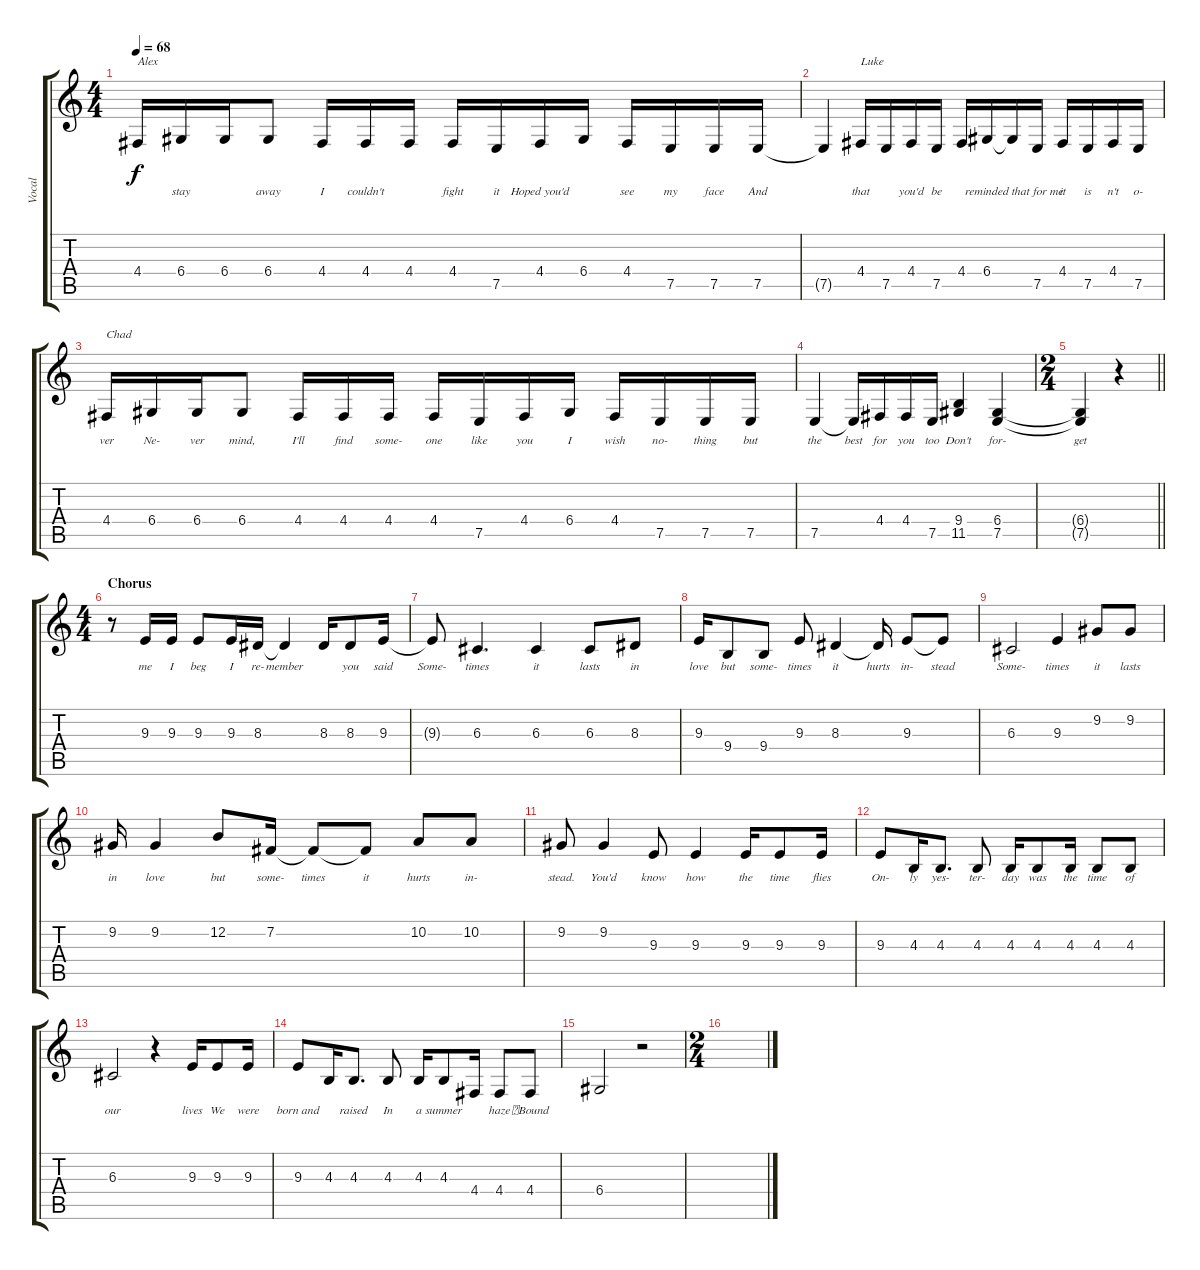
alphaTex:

\track ("Vocal" "Vocal") {instrument clarinet}
\staff {score tabs}
\tuning (E4 B3 G3 D3 A2 E2) {hide}
\ts (4 4)
\tempo 68
\clef g2
\ks c
4.4.16{txt "Alex" lyrics (0 "") lyrics (1 "") lyrics (2 "") lyrics (3 "") lyrics (4 "") dy f} 6.4.16{lyrics (0 "stay") lyrics (1 "") lyrics (2 "") lyrics (3 "") lyrics (4 "")} 6.4.16{lyrics (0 "") lyrics (1 "") lyrics (2 "") lyrics (3 "") lyrics (4 "")} 6.4.8{lyrics (0 "away") lyrics (1 "") lyrics (2 "") lyrics (3 "") lyrics (4 "")} 4.4.16{lyrics (0 "I") lyrics (1 "") lyrics (2 "") lyrics (3 "") lyrics (4 "")} 4.4.16{lyrics (0 "couldn't") lyrics (1 "") lyrics (2 "") lyrics (3 "") lyrics (4 "")} 4.4.16{lyrics (0 "") lyrics (1 "") lyrics (2 "") lyrics (3 "") lyrics (4 "")} 4.4.16{lyrics (0 "fight") lyrics (1 "") lyrics (2 "") lyrics (3 "") lyrics (4 "")} 7.5.16{lyrics (0 "it") lyrics (1 "") lyrics (2 "") lyrics (3 "") lyrics (4 "")} 4.4.16{lyrics (0 "Hoped you'd") lyrics (1 "") lyrics (2 "") lyrics (3 "") lyrics (4 "")} 6.4.16{lyrics (0 "") lyrics (1 "") lyrics (2 "") lyrics (3 "") lyrics (4 "")} 4.4.16{lyrics (0 "see") lyrics (1 "") lyrics (2 "") lyrics (3 "") lyrics (4 "")} 7.5.16{lyrics (0 "my") lyrics (1 "") lyrics (2 "") lyrics (3 "") lyrics (4 "")} 7.5.16{lyrics (0 "face") lyrics (1 "") lyrics (2 "") lyrics (3 "") lyrics (4 "")} 7.5.16{lyrics (0 "And") lyrics (1 "") lyrics (2 "") lyrics (3 "") lyrics (4 "")} |
7.5{t}.4{lyrics (0 "") lyrics (1 "") lyrics (2 "") lyrics (3 "") lyrics (4 "")} 4.4.16{txt "Luke" lyrics (0 "that") lyrics (1 "") lyrics (2 "") lyrics (3 "") lyrics (4 "")} 7.5.16{lyrics (0 "") lyrics (1 "") lyrics (2 "") lyrics (3 "") lyrics (4 "")} 4.4.16{lyrics (0 "you'd") lyrics (1 "") lyrics (2 "") lyrics (3 "") lyrics (4 "")} 7.5.16{lyrics (0 "be") lyrics (1 "") lyrics (2 "") lyrics (3 "") lyrics (4 "")} 4.4.16{lyrics (0 "") lyrics (1 "") lyrics (2 "") lyrics (3 "") lyrics (4 "")} 6.4.16{lyrics (0 "reminded") lyrics (1 "") lyrics (2 "") lyrics (3 "") lyrics (4 "")} 6.4{t}.16{lyrics (0 "") lyrics (1 "") lyrics (2 "") lyrics (3 "") lyrics (4 "")} 7.5.16{lyrics (0 "that for me") lyrics (1 "") lyrics (2 "") lyrics (3 "") lyrics (4 "")} 4.4.16{lyrics (0 "it") lyrics (1 "") lyrics (2 "") lyrics (3 "") lyrics (4 "")} 7.5.16{lyrics (0 "is") lyrics (1 "") lyrics (2 "") lyrics (3 "") lyrics (4 "")} 4.4.16{lyrics (0 "n't") lyrics (1 "") lyrics (2 "") lyrics (3 "") lyrics (4 "")} 7.5.16{lyrics (0 "o-") lyrics (1 "") lyrics (2 "") lyrics (3 "") lyrics (4 "")} |
4.4.16{txt "Chad" lyrics (0 "ver") lyrics (1 "") lyrics (2 "") lyrics (3 "") lyrics (4 "")} 6.4.16{lyrics (0 "Ne-") lyrics (1 "") lyrics (2 "") lyrics (3 "") lyrics (4 "")} 6.4.16{lyrics (0 "ver") lyrics (1 "") lyrics (2 "") lyrics (3 "") lyrics (4 "")} 6.4.8{lyrics (0 "mind,") lyrics (1 "") lyrics (2 "") lyrics (3 "") lyrics (4 "")} 4.4.16{lyrics (0 "I'll") lyrics (1 "") lyrics (2 "") lyrics (3 "") lyrics (4 "")} 4.4.16{lyrics (0 "find") lyrics (1 "") lyrics (2 "") lyrics (3 "") lyrics (4 "")} 4.4.16{lyrics (0 "some-") lyrics (1 "") lyrics (2 "") lyrics (3 "") lyrics (4 "")} 4.4.16{lyrics (0 "one") lyrics (1 "") lyrics (2 "") lyrics (3 "") lyrics (4 "")} 7.5.16{lyrics (0 "like") lyrics (1 "") lyrics (2 "") lyrics (3 "") lyrics (4 "")} 4.4.16{lyrics (0 "you") lyrics (1 "") lyrics (2 "") lyrics (3 "") lyrics (4 "")} 6.4.16{lyrics (0 "I") lyrics (1 "") lyrics (2 "") lyrics (3 "") lyrics (4 "")} 4.4.16{lyrics (0 "wish") lyrics (1 "") lyrics (2 "") lyrics (3 "") lyrics (4 "")} 7.5.16{lyrics (0 "no-") lyrics (1 "") lyrics (2 "") lyrics (3 "") lyrics (4 "")} 7.5.16{lyrics (0 "thing") lyrics (1 "") lyrics (2 "") lyrics (3 "") lyrics (4 "")} 7.5.16{lyrics (0 "but") lyrics (1 "") lyrics (2 "") lyrics (3 "") lyrics (4 "")} |
7.5.4{lyrics (0 "the") lyrics (1 "") lyrics (2 "") lyrics (3 "") lyrics (4 "")} 7.5{t}.16{lyrics (0 "best") lyrics (1 "") lyrics (2 "") lyrics (3 "") lyrics (4 "")} 4.4.16{lyrics (0 "for") lyrics (1 "") lyrics (2 "") lyrics (3 "") lyrics (4 "")} 4.4.16{lyrics (0 "you") lyrics (1 "") lyrics (2 "") lyrics (3 "") lyrics (4 "")} 7.5.16{lyrics (0 "too") lyrics (1 "") lyrics (2 "") lyrics (3 "") lyrics (4 "")} (9.4 11.5).4{lyrics (0 "Don't") lyrics (1 "") lyrics (2 "") lyrics (3 "") lyrics (4 "")} (6.4 7.5).4{lyrics (0 "for-") lyrics (1 "") lyrics (2 "") lyrics (3 "") lyrics (4 "")} |
\ts (2 4)
\barLineRight lightlight
(6.4{t} 7.5{t}).4{lyrics (0 "get") lyrics (1 "") lyrics (2 "") lyrics (3 "") lyrics (4 "")} r.4 |
\ts (4 4)
\section ("" "Chorus")
r.8 9.3.16{lyrics (0 "me") lyrics (1 "") lyrics (2 "") lyrics (3 "") lyrics (4 "")} 9.3.16{lyrics (0 "I") lyrics (1 "") lyrics (2 "") lyrics (3 "") lyrics (4 "")} 9.3.8{lyrics (0 "beg") lyrics (1 "") lyrics (2 "") lyrics (3 "") lyrics (4 "")} 9.3.16{lyrics (0 "I") lyrics (1 "") lyrics (2 "") lyrics (3 "") lyrics (4 "")} 8.3.16{lyrics (0 "re-") lyrics (1 "") lyrics (2 "") lyrics (3 "") lyrics (4 "")} 8.3{t}.4{lyrics (0 "member") lyrics (1 "") lyrics (2 "") lyrics (3 "") lyrics (4 "")} 8.3.16{lyrics (0 "") lyrics (1 "") lyrics (2 "") lyrics (3 "") lyrics (4 "")} 8.3.8{lyrics (0 "you") lyrics (1 "") lyrics (2 "") lyrics (3 "") lyrics (4 "")} 9.3.16{lyrics (0 "said") lyrics (1 "") lyrics (2 "") lyrics (3 "") lyrics (4 "")} |
9.3{t}.8{lyrics (0 "Some-") lyrics (1 "") lyrics (2 "") lyrics (3 "") lyrics (4 "")} 6.3.4{d lyrics (0 "times") lyrics (1 "") lyrics (2 "") lyrics (3 "") lyrics (4 "")} 6.3.4{lyrics (0 "it") lyrics (1 "") lyrics (2 "") lyrics (3 "") lyrics (4 "")} 6.3.8{lyrics (0 "lasts") lyrics (1 "") lyrics (2 "") lyrics (3 "") lyrics (4 "")} 8.3.8{lyrics (0 "in") lyrics (1 "") lyrics (2 "") lyrics (3 "") lyrics (4 "")} |
9.3.16{lyrics (0 "love") lyrics (1 "") lyrics (2 "") lyrics (3 "") lyrics (4 "")} 9.4.8{lyrics (0 "but") lyrics (1 "") lyrics (2 "") lyrics (3 "") lyrics (4 "")} 9.4.8{lyrics (0 "some-") lyrics (1 "") lyrics (2 "") lyrics (3 "") lyrics (4 "")} 9.3.8{lyrics (0 "times") lyrics (1 "") lyrics (2 "") lyrics (3 "") lyrics (4 "")} 8.3.4{lyrics (0 "it") lyrics (1 "") lyrics (2 "") lyrics (3 "") lyrics (4 "")} 8.3{t}.16{lyrics (0 "hurts") lyrics (1 "") lyrics (2 "") lyrics (3 "") lyrics (4 "")} 9.3.8{lyrics (0 "in-") lyrics (1 "") lyrics (2 "") lyrics (3 "") lyrics (4 "")} 9.3{t}.8{lyrics (0 "stead") lyrics (1 "") lyrics (2 "") lyrics (3 "") lyrics (4 "")} |
6.3.2{lyrics (0 "Some-") lyrics (1 "") lyrics (2 "") lyrics (3 "") lyrics (4 "")} 9.3.4{lyrics (0 "times") lyrics (1 "") lyrics (2 "") lyrics (3 "") lyrics (4 "")} 9.2.8{lyrics (0 "it") lyrics (1 "") lyrics (2 "") lyrics (3 "") lyrics (4 "")} 9.2.8{lyrics (0 "lasts") lyrics (1 "") lyrics (2 "") lyrics (3 "") lyrics (4 "")} |
9.2.16{lyrics (0 "in") lyrics (1 "") lyrics (2 "") lyrics (3 "") lyrics (4 "")} 9.2.4{lyrics (0 "love") lyrics (1 "") lyrics (2 "") lyrics (3 "") lyrics (4 "")} 12.2.8{lyrics (0 "but") lyrics (1 "") lyrics (2 "") lyrics (3 "") lyrics (4 "")} 7.2.16{lyrics (0 "some-") lyrics (1 "") lyrics (2 "") lyrics (3 "") lyrics (4 "")} 7.2{t}.8{lyrics (0 "times") lyrics (1 "") lyrics (2 "") lyrics (3 "") lyrics (4 "")} 7.2{t}.8{lyrics (0 "it") lyrics (1 "") lyrics (2 "") lyrics (3 "") lyrics (4 "")} 10.2.8{lyrics (0 "hurts") lyrics (1 "") lyrics (2 "") lyrics (3 "") lyrics (4 "")} 10.2.8{lyrics (0 "in-") lyrics (1 "") lyrics (2 "") lyrics (3 "") lyrics (4 "")} |
9.2.8{lyrics (0 "stead.") lyrics (1 "") lyrics (2 "") lyrics (3 "") lyrics (4 "")} 9.2.4{lyrics (0 "You'd") lyrics (1 "") lyrics (2 "") lyrics (3 "") lyrics (4 "")} 9.3.8{lyrics (0 "know") lyrics (1 "") lyrics (2 "") lyrics (3 "") lyrics (4 "")} 9.3.4{lyrics (0 "how") lyrics (1 "") lyrics (2 "") lyrics (3 "") lyrics (4 "")} 9.3.16{lyrics (0 "the") lyrics (1 "") lyrics (2 "") lyrics (3 "") lyrics (4 "")} 9.3.8{lyrics (0 "time") lyrics (1 "") lyrics (2 "") lyrics (3 "") lyrics (4 "")} 9.3.16{lyrics (0 "flies") lyrics (1 "") lyrics (2 "") lyrics (3 "") lyrics (4 "")} |
9.3.8{lyrics (0 "On-") lyrics (1 "") lyrics (2 "") lyrics (3 "") lyrics (4 "")} 4.3.16{lyrics (0 "ly") lyrics (1 "") lyrics (2 "") lyrics (3 "") lyrics (4 "")} 4.3.8{d lyrics (0 "yes-") lyrics (1 "") lyrics (2 "") lyrics (3 "") lyrics (4 "")} 4.3.8{lyrics (0 "ter-") lyrics (1 "") lyrics (2 "") lyrics (3 "") lyrics (4 "")} 4.3.16{lyrics (0 "day") lyrics (1 "") lyrics (2 "") lyrics (3 "") lyrics (4 "")} 4.3.8{lyrics (0 "was") lyrics (1 "") lyrics (2 "") lyrics (3 "") lyrics (4 "")} 4.3.16{lyrics (0 "the") lyrics (1 "") lyrics (2 "") lyrics (3 "") lyrics (4 "")} 4.3.8{lyrics (0 "time") lyrics (1 "") lyrics (2 "") lyrics (3 "") lyrics (4 "")} 4.3.8{lyrics (0 "of") lyrics (1 "") lyrics (2 "") lyrics (3 "") lyrics (4 "")} |
6.3.2{lyrics (0 "our") lyrics (1 "") lyrics (2 "") lyrics (3 "") lyrics (4 "")} r.4 9.3.16{lyrics (0 "lives") lyrics (1 "") lyrics (2 "") lyrics (3 "") lyrics (4 "")} 9.3.8{lyrics (0 "We") lyrics (1 "") lyrics (2 "") lyrics (3 "") lyrics (4 "")} 9.3.16{lyrics (0 "were") lyrics (1 "") lyrics (2 "") lyrics (3 "") lyrics (4 "")} |
9.3.8{lyrics (0 "born and") lyrics (1 "") lyrics (2 "") lyrics (3 "") lyrics (4 "")} 4.3.16{lyrics (0 "") lyrics (1 "") lyrics (2 "") lyrics (3 "") lyrics (4 "")} 4.3.8{d lyrics (0 "raised") lyrics (1 "") lyrics (2 "") lyrics (3 "") lyrics (4 "")} 4.3.8{lyrics (0 "In") lyrics (1 "") lyrics (2 "") lyrics (3 "") lyrics (4 "")} 4.3.16{lyrics (0 "a") lyrics (1 "") lyrics (2 "") lyrics (3 "") lyrics (4 "")} 4.3.8{lyrics (0 "summer") lyrics (1 "") lyrics (2 "") lyrics (3 "") lyrics (4 "")} 4.4.16{lyrics (0 "") lyrics (1 "") lyrics (2 "") lyrics (3 "") lyrics (4 "")} 4.4.8{lyrics (0 "haze") lyrics (1 "") lyrics (2 "") lyrics (3 "") lyrics (4 "")} 4.4.8{lyrics (0 "\u001dBound") lyrics (1 "") lyrics (2 "") lyrics (3 "") lyrics (4 "")} |
6.4.2{lyrics (0 "") lyrics (1 "") lyrics (2 "") lyrics (3 "") lyrics (4 "")} r.2 |
\ts (2 4)
